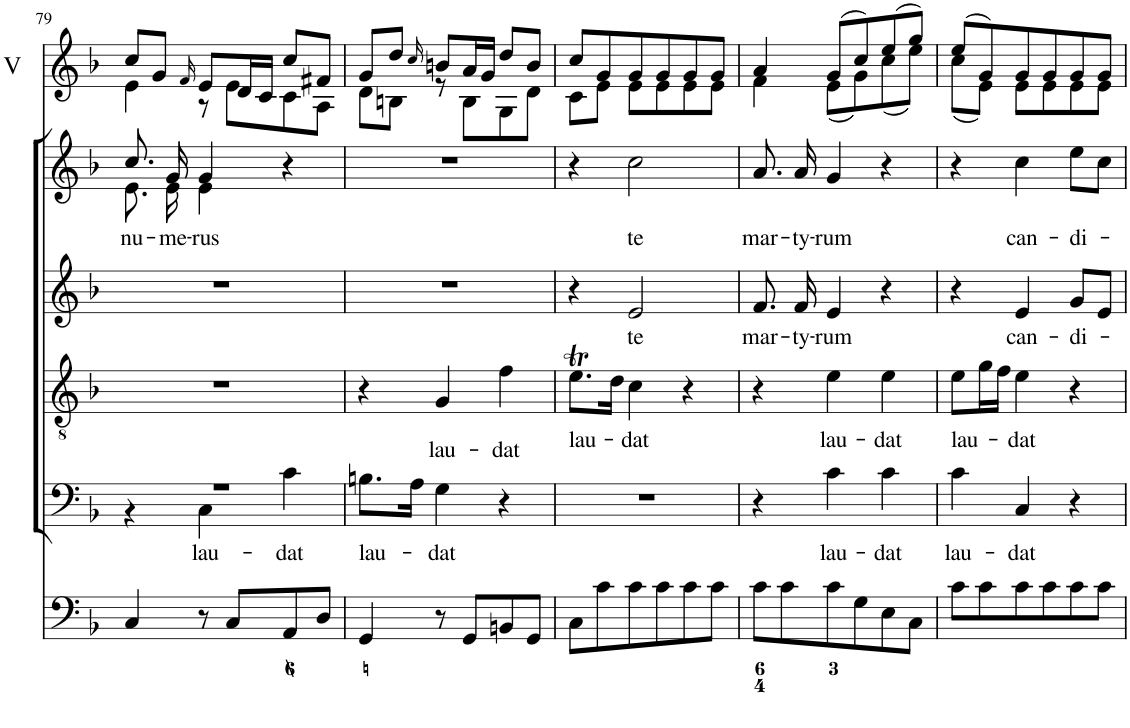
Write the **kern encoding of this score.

**kern	**kern	**text	**kern	**text	**kern	**text	**kern	**text	**kern	**kern	**kern
*part8	*part7	*part7	*part6	*part6	*part5	*part5	*part4	*part4	*part3	*part2	*part1
*staff8	*staff7	*staff7	*staff6	*staff6	*staff5	*staff5	*staff4	*staff4	*staff3	*staff2	*staff1
*I"Organ	*I"Voice	*	*I"Tenor	*	*I"Alto	*	*I"Voice	*	*I"Violin	*I"Violin	*I"2 Violini
*	*	*	*	*	*	*	*	*	*I'Vln.	*I'Vln	*I'V
!!LO:PB:g=z
*clefF4	*clefF4	*	*clefGv2	*	*clefG2	*	*clefG2	*	*clefG2	*clefG2	*clefG2
*k[b-]	*k[b-]	*	*k[b-]	*	*k[b-]	*	*k[b-]	*	*k[b-]	*k[b-]	*k[b-]
*M3/4	*M3/4	*	*M3/4	*	*M3/4	*	*M3/4	*	*M3/4	*M3/4	*M3/4
=79	=79	=79	=79	=79	=79	=79	=79	=79	=79	=79	=79
*	*^	*	*	*	*	*	*^	*	*	*	*
!	!	!	!	!	!	!	!	!	!	!LO:LY:b	!	!	!
*	*	*	*	*	*	*	*	*	*	*	*	*	*^
4C/	2.r	4r	.	2.r	.	2.r	.	8.cc/	8.e\	nu-	4e	8cc/L	8cc/L	4e\
.	.	.	.	.	.	.	.	.	.	.	.	8g/J	8g/J	.
!	!	!	!	!	!	!	!	!	!	!LO:LY:b	!	!	!	!
.	.	.	.	.	.	.	.	16g/	16e\	-me-	.	.	.	.
.	.	.	.	.	.	.	.	.	.	.	.	16qf	16qf/	.
!	!	!	!LO:LY:b	!	!	!	!	!	!	!LO:LY:b	!	!	!	!
8r	.	4C\	lau-	.	.	.	.	4g/	4e\	-rus	8r	8e/L	8e/L	8r
8C/L	.	.	.	.	.	.	.	.	.	.	8e	16d/L	16d/L	8e\L
.	.	.	.	.	.	.	.	.	.	.	.	16c/JJ	16c/JJ	.
!	!	!	!LO:LY:b	!	!	!	!	!	!	!	!	!	!	!
8AA/	.	4c\	-dat	.	.	.	.	4r	4ryy	.	8c/L	8cc/L	8cc/L	8c\
8D/J	.	.	.	.	.	.	.	.	.	.	8A/J	8f#X/J	8f#X/J	8A\J
*	*v	*v	*	*	*	*	*	*v	*v	*	*	*	*	*
=80	=80	=80	=80	=80	=80	=80	=80	=80	=80	=80	=80	=80
!	!	!LO:LY:b	!	!	!	!	!	!	!	!	!	!
4GG/	8.Bn\L	lau-	4r	.	2.r	.	2.r	.	8d/L	8g\L	8g/L	8d\L
.	.	.	.	.	.	.	.	.	8Bn/J	8dd\J	8dd/J	8Bn\J
.	16A\Jk	.	.	.	.	.	.	.	.	.	.	.
.	.	.	.	.	.	.	.	.	.	16qcc	16qcc/	.
!	!	!LO:LY:b	!	!LO:LY:b	!	!	!	!	!	!	!	!
8r	4G\	-dat	4G/	lau-	.	.	.	.	8r	8bn/L	8bn/L	8r
8GG/L	.	.	.	.	.	.	.	.	8B	16a/L	16a/L	8B\L
.	.	.	.	.	.	.	.	.	.	16g/JJ	16g/JJ	.
!	!	!	!	!LO:LY:b	!	!	!	!	!	!	!	!
8BBn/	4r	.	4f\	-dat	.	.	.	.	8G/L	8dd\L	8dd/L	8G\
8GG/J	.	.	.	.	.	.	.	.	8d/J	8b\J	8b/J	8d\J
=81	=81	=81	=81	=81	=81	=81	=81	=81	=81	=81	=81	=81
!	!	!	!	!LO:LY:b	!	!	!	!	!	!	!	!
8C\L	2.r	.	8.et\L	lau-	4r	.	4r	.	8c/L	8cc/L	8cc/L	8c\L
8c\	.	.	.	.	.	.	.	.	8e/J	8g/J	8g/	8e\J
.	.	.	16d\Jk	.	.	.	.	.	.	.	.	.
!	!	!	!	!LO:LY:b	!	!LO:LY:b	!	!LO:LY:b	!	!	!	!
8c\	.	.	4c\	-dat	2e/	te	2cc\	te	8e/L	8g/L	8g/	8e\L
8c\	.	.	.	.	.	.	.	.	8e/J	8g/J	8g/	8e\
8c\	.	.	4r	.	.	.	.	.	8e/L	8g/L	8g/	8e\
8c\J	.	.	.	.	.	.	.	.	8e/J	8g/J	8g/J	8e\J
=82	=82	=82	=82	=82	=82	=82	=82	=82	=82	=82	=82	=82
!	!	!	!	!	!	!LO:LY:b	!	!LO:LY:b	!	!	!	!
8c\L	4r	.	4r	.	8.f/	mar-	8.a/	mar-	4f	4a	4a/	4f\
8c\	.	.	.	.	.	.	.	.	.	.	.	.
!	!	!	!	!	!	!LO:LY:b	!	!LO:LY:b	!	!	!	!
.	.	.	.	.	16f/	-ty-	16a/	-ty-	.	.	.	.
!	!	!LO:LY:b	!	!LO:LY:b	!	!LO:LY:b	!	!LO:LY:b	!	!	!	!
8c\	4c\	lau-	4e\	lau-	4e/	-rum	4g/	-rum	(8e/L	(8g/L	(8g/L	(8e\L
8G\	.	.	.	.	.	.	.	.	8g/J)	8cc/J)	8cc/)	8g\)
!	!	!LO:LY:b	!	!LO:LY:b	!	!	!	!	!	!	!	!
8E\	4c\	-dat	4e\	-dat	4r	.	4r	.	(8cc\L	(8dd\L	(8ee/	(8cc\
8C\J	.	.	.	.	.	.	.	.	8ee\J)	8gg\J)	8gg/J)	8ee\J)
=83	=83	=83	=83	=83	=83	=83	=83	=83	=83	=83	=83	=83
!	!	!LO:LY:b	!	!LO:LY:b	!	!	!	!	!	!	!	!
8c\L	4c\	lau-	8e\L	lau-	4r	.	4r	.	(8cc/L	(8ee\L	(8ee/L	(8cc\L
8c\	.	.	16g\L	.	.	.	.	.	8e/J)	8g\J)	8g/)	8e\J)
.	.	.	16f\JJ	.	.	.	.	.	.	.	.	.
!	!	!LO:LY:b	!	!LO:LY:b	!	!LO:LY:b	!	!LO:LY:b	!	!	!	!
8c\	4C/	-dat	4e\	-dat	4e/	can-	4cc\	can-	8e/L	8g/L	8g/	8e\L
8c\	.	.	.	.	.	.	.	.	8e/J	8g/J	8g/	8e\
!	!	!	!	!	!	!LO:LY:b	!	!LO:LY:b	!	!	!	!
8c\	4r	.	4r	.	8g/L	-di-	8ee\L	-di-	8e/L	8g/L	8g/	8e\
8c\J	.	.	.	.	8e/J	.	8cc\J	.	8e/J	8g/J	8g/J	8e\J
*	*	*	*	*	*	*	*	*	*	*	*v	*v
=	=	=	=	=	=	=	=	=	=	=	=
*-	*-	*-	*-	*-	*-	*-	*-	*-	*-	*-	*-
